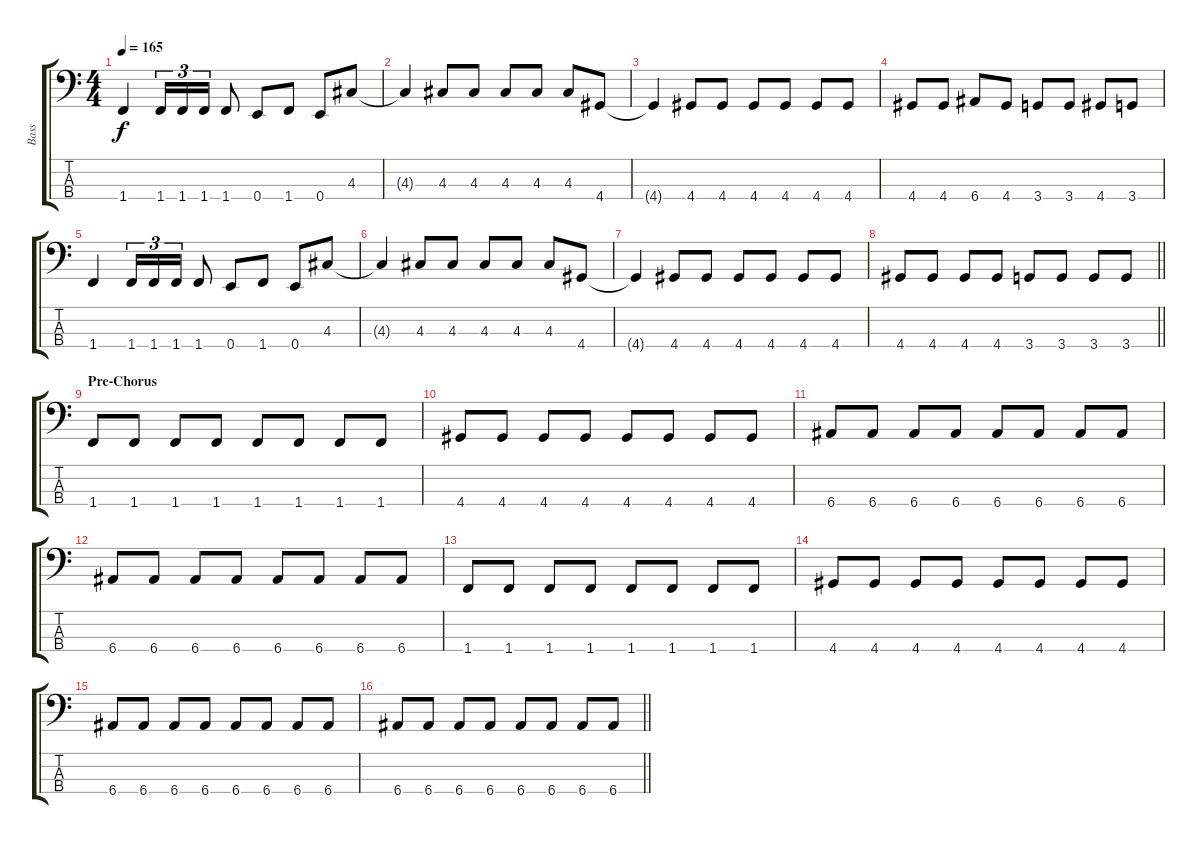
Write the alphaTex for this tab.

\track ("Bass" "Bass") {instrument electricbasspick}
\staff {score tabs}
\tuning (G2 D2 A1 E1) {hide}
\ts (4 4)
\tempo 165
\clef f4
\ks c
1.4.4{dy f} 1.4.16{tu (3 2)} 1.4.16{tu (3 2)} 1.4.16{tu (3 2)} 1.4.8 0.4.8 1.4.8 0.4.8 4.3.8 |
4.3{t}.4 4.3.8 4.3.8 4.3.8 4.3.8 4.3.8 4.4.8 |
4.4{t}.4 4.4.8 4.4.8 4.4.8 4.4.8 4.4.8 4.4.8 |
4.4.8 4.4.8 6.4.8 4.4.8 3.4.8 3.4.8 4.4.8 3.4.8 |
1.4.4 1.4.16{tu (3 2)} 1.4.16{tu (3 2)} 1.4.16{tu (3 2)} 1.4.8 0.4.8 1.4.8 0.4.8 4.3.8 |
4.3{t}.4 4.3.8 4.3.8 4.3.8 4.3.8 4.3.8 4.4.8 |
4.4{t}.4 4.4.8 4.4.8 4.4.8 4.4.8 4.4.8 4.4.8 |
\barLineRight lightlight
4.4.8 4.4.8 4.4.8 4.4.8 3.4.8 3.4.8 3.4.8 3.4.8 |
\section ("" "Pre-Chorus")
1.4.8 1.4.8 1.4.8 1.4.8 1.4.8 1.4.8 1.4.8 1.4.8 |
4.4.8 4.4.8 4.4.8 4.4.8 4.4.8 4.4.8 4.4.8 4.4.8 |
6.4.8 6.4.8 6.4.8 6.4.8 6.4.8 6.4.8 6.4.8 6.4.8 |
6.4.8 6.4.8 6.4.8 6.4.8 6.4.8 6.4.8 6.4.8 6.4.8 |
1.4.8 1.4.8 1.4.8 1.4.8 1.4.8 1.4.8 1.4.8 1.4.8 |
4.4.8 4.4.8 4.4.8 4.4.8 4.4.8 4.4.8 4.4.8 4.4.8 |
6.4.8 6.4.8 6.4.8 6.4.8 6.4.8 6.4.8 6.4.8 6.4.8 |
\barLineRight lightlight
6.4.8 6.4.8 6.4.8 6.4.8 6.4.8 6.4.8 6.4.8 6.4.8
